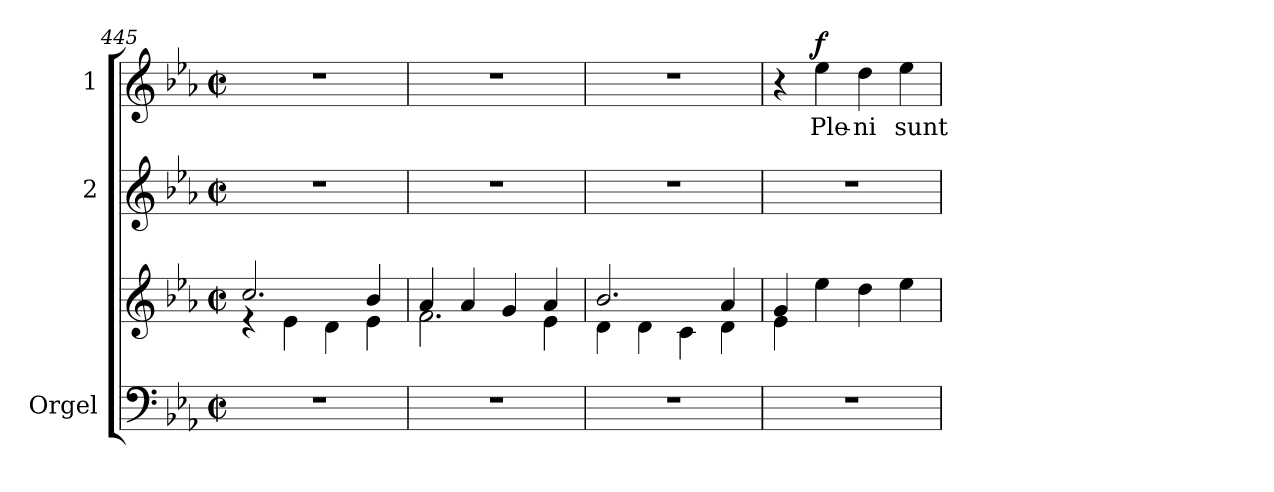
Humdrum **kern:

**kern	**kern	**kern	**kern	**text	**dynam
*part3	*part3	*part2	*part1	*part1	*part1
*staff4	*staff3	*staff2	*staff1	*staff1	*staff1
*I"Orgel	*	*I"2	*I"1	*	*
*I'Org.	*	*	*	*	*
*clefF4	*clefG2	*clefG2	*clefG2	*	*
*k[b-e-a-]	*k[b-e-a-]	*k[b-e-a-]	*k[b-e-a-]	*	*
*E-:	*E-:	*E-:	*E-:	*	*
*M2/2	*M2/2	*M2/2	*M2/2	*	*
*met(c|)	*met(c|)	*met(c|)	*met(c|)	*	*
=445	=445	=445	=445	=445	=445
*	*^	*	*	*	*
1r	2.cc/	4re	1r	1r	.	.
.	.	4e-\	.	.	.	.
.	.	4d\	.	.	.	.
.	4b-/	4e-\	.	.	.	.
=446	=446	=446	=446	=446	=446	=446
1r	4a-/	2.f\	1r	1r	.	.
.	4a-/	.	.	.	.	.
.	4g/	.	.	.	.	.
.	4a-/	4e-\	.	.	.	.
!!LO:LB:g=z
=447	=447	=447	=447	=447	=447	=447
1r	2.b-/	4d\	1r	1r	.	.
.	.	4d\	.	.	.	.
.	.	4c\	.	.	.	.
.	4a-/	4d\	.	.	.	.
=448	=448	=448	=448	=448	=448	=448
1r	4g/	4e-\	1r	4r	.	.
!	!	!	!	!	!LO:LY:b	!LO:DY:a
.	2.ryy	4ee-\	.	4ee-\	Ple-	f
!	!	!	!	!	!LO:LY:b	!
.	.	4dd\	.	4dd\	-ni	.
!	!	!	!	!	!LO:LY:b	!
.	.	4ee-\	.	4ee-\	sunt	.
*	*v	*v	*	*	*	*
=	=	=	=	=	=
*-	*-	*-	*-	*-	*-
